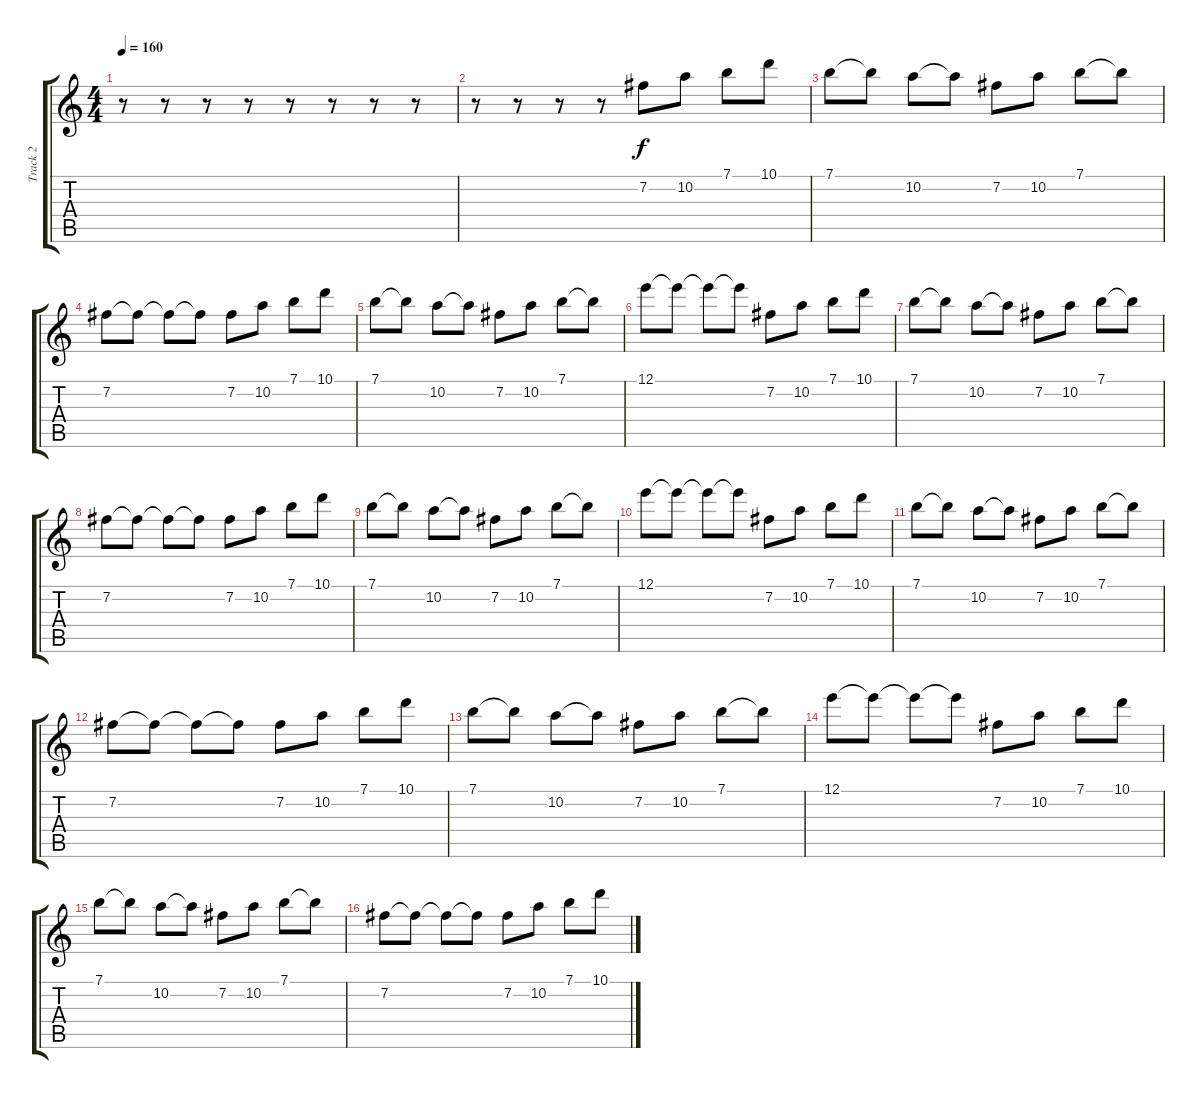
\track ("Track 2" "Track 2") {instrument acousticguitarsteel}
\staff {score tabs}
\tuning (E4 B3 G3 D3 A2 E2) {hide}
\ts (4 4)
\tempo 160
\clef g2
\ks c
r.8{dy f} r.8 r.8 r.8 r.8 r.8 r.8 r.8 |
r.8 r.8 r.8 r.8 7.2.8 10.2.8 7.1.8 10.1.8 |
7.1.8 7.1{t}.8 10.2.8 10.2{t}.8 7.2.8 10.2.8 7.1.8 7.1{t}.8 |
7.2.8 7.2{t}.8 7.2{t}.8 7.2{t}.8 7.2.8 10.2.8 7.1.8 10.1.8 |
7.1.8 7.1{t}.8 10.2.8 10.2{t}.8 7.2.8 10.2.8 7.1.8 7.1{t}.8 |
12.1.8 12.1{t}.8 12.1{t}.8 12.1{t}.8 7.2.8 10.2.8 7.1.8 10.1.8 |
7.1.8 7.1{t}.8 10.2.8 10.2{t}.8 7.2.8 10.2.8 7.1.8 7.1{t}.8 |
7.2.8 7.2{t}.8 7.2{t}.8 7.2{t}.8 7.2.8 10.2.8 7.1.8 10.1.8 |
7.1.8 7.1{t}.8 10.2.8 10.2{t}.8 7.2.8 10.2.8 7.1.8 7.1{t}.8 |
12.1.8 12.1{t}.8 12.1{t}.8 12.1{t}.8 7.2.8 10.2.8 7.1.8 10.1.8 |
7.1.8 7.1{t}.8 10.2.8 10.2{t}.8 7.2.8 10.2.8 7.1.8 7.1{t}.8 |
7.2.8 7.2{t}.8 7.2{t}.8 7.2{t}.8 7.2.8 10.2.8 7.1.8 10.1.8 |
7.1.8 7.1{t}.8 10.2.8 10.2{t}.8 7.2.8 10.2.8 7.1.8 7.1{t}.8 |
12.1.8 12.1{t}.8 12.1{t}.8 12.1{t}.8 7.2.8 10.2.8 7.1.8 10.1.8 |
7.1.8 7.1{t}.8 10.2.8 10.2{t}.8 7.2.8 10.2.8 7.1.8 7.1{t}.8 |
7.2.8 7.2{t}.8 7.2{t}.8 7.2{t}.8 7.2.8 10.2.8 7.1.8 10.1.8
